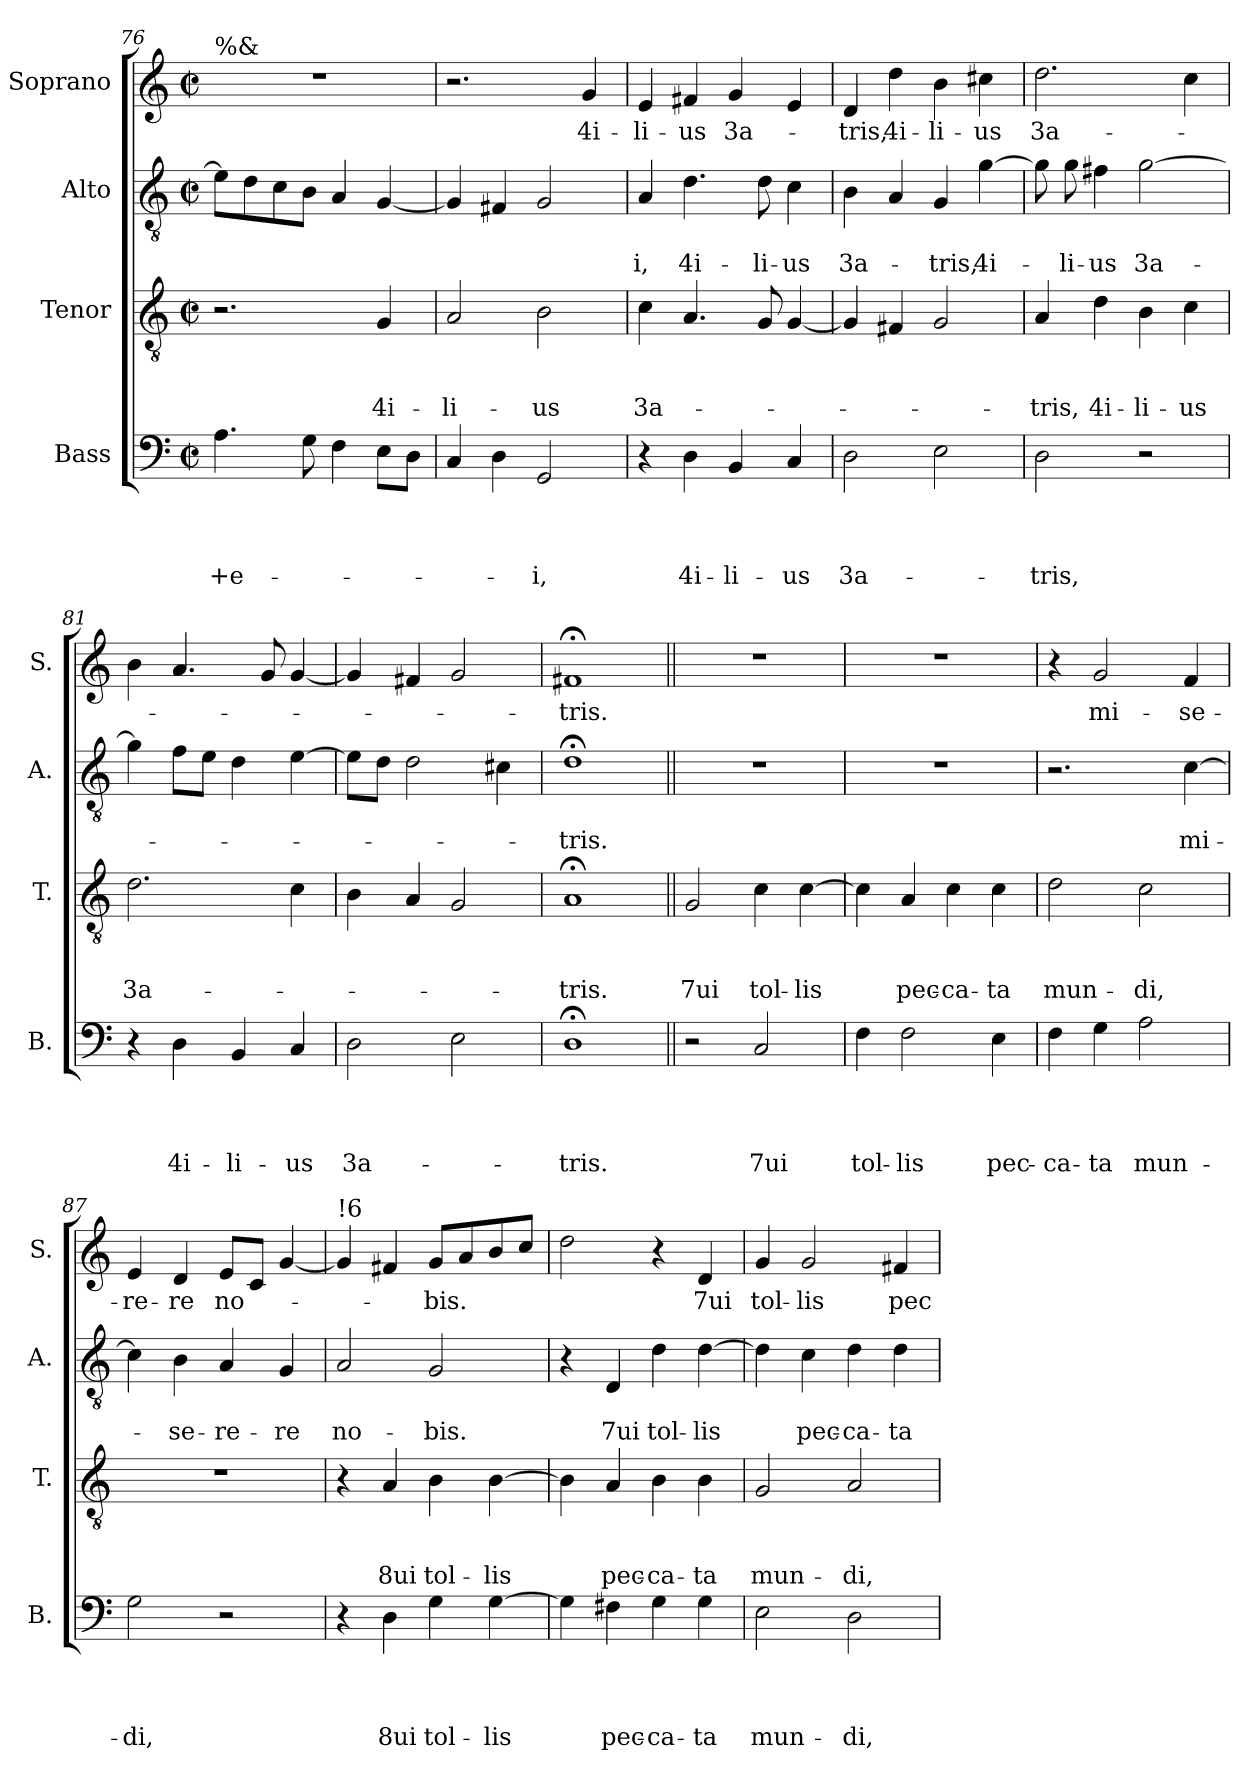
**kern	**text	**text	**text	**text	**kern	**text	**text	**text	**kern	**text	**text	**kern	**text
*part4	*part4	*part4	*part4	*part4	*part3	*part3	*part3	*part3	*part2	*part2	*part2	*part1	*part1
*staff4	*staff4	*staff4	*staff4	*staff4	*staff3	*staff3	*staff3	*staff3	*staff2	*staff2	*staff2	*staff1	*staff1
*I"Bass	*	*	*	*	*I"Tenor	*	*	*	*I"Alto	*	*	*I"Soprano	*
*I'B.	*	*	*	*	*I'T.	*	*	*	*I'A.	*	*	*I'S.	*
!!LO:LB:g=z
*clefF4	*	*	*	*	*clefGv2	*	*	*	*clefGv2	*	*	*clefG2	*
*k[]	*	*	*	*	*k[]	*	*	*	*k[]	*	*	*k[]	*
*C:	*	*	*	*	*C:	*	*	*	*C:	*	*	*C:	*
*M2/2	*	*	*	*	*M2/2	*	*	*	*M2/2	*	*	*M2/2	*
*met(c|)	*	*	*	*	*met(c|)	*	*	*	*met(c|)	*	*	*met(c|)	*
=76	=76	=76	=76	=76	=76	=76	=76	=76	=76	=76	=76	=76	=76
!	!	!	!	!	!	!	!	!	!	!	!	!LO:TX:a:t=%&	!
!	!	!	!	!LO:LY:b	!	!	!	!	!	!	!	!	!
4.A\	.	.	.	+e-	2.r	.	.	.	8e\L]	.	.	1r	.
.	.	.	.	.	.	.	.	.	8d\	.	.	.	.
.	.	.	.	.	.	.	.	.	8c\	.	.	.	.
8G\	.	.	.	.	.	.	.	.	8B\J	.	.	.	.
4F\	.	.	.	.	.	.	.	.	4A/	.	.	.	.
!	!	!	!	!	!	!	!	!LO:LY:b	!	!	!	!	!
8E\L	.	.	.	.	4G/	.	.	4i-	[<4G/	.	.	.	.
8D\J	.	.	.	.	.	.	.	.	.	.	.	.	.
=77	=77	=77	=77	=77	=77	=77	=77	=77	=77	=77	=77	=77	=77
!	!	!	!	!	!	!	!	!LO:LY:b	!	!	!	!	!
4C/	.	.	.	.	2A/	.	.	-li-	4G/]	.	.	2.r	.
4D\	.	.	.	.	.	.	.	.	4F#X/	.	.	.	.
!	!	!	!	!LO:LY:b	!	!	!	!LO:LY:b	!	!	!	!	!
2GG/	.	.	.	-i,	2B\	.	.	-us	2G/	.	.	.	.
!	!	!	!	!	!	!	!	!	!	!	!	!	!LO:LY:b
.	.	.	.	.	.	.	.	.	.	.	.	4g/	4i-
=78	=78	=78	=78	=78	=78	=78	=78	=78	=78	=78	=78	=78	=78
!	!	!	!	!	!	!	!	!LO:LY:b	!	!	!LO:LY:b	!	!LO:LY:b
4r	.	.	.	.	4c\	.	.	3a-	4A/	.	-i,	4e/	-li-
!	!	!	!	!LO:LY:b	!	!	!	!	!	!	!LO:LY:b	!	!LO:LY:b
4D\	.	.	.	4i-	4.A/	.	.	.	4.d\	.	4i-	4f#X/	-us
!	!	!	!	!LO:LY:b	!	!	!	!	!	!	!	!	!LO:LY:b
4BB/	.	.	.	-li-	.	.	.	.	.	.	.	4g/	3a-
!	!	!	!	!	!	!	!	!	!	!	!LO:LY:b	!	!
.	.	.	.	.	8G/	.	.	.	8d\	.	-li-	.	.
!	!	!	!	!LO:LY:b	!	!	!	!	!	!	!LO:LY:b	!	!
4C/	.	.	.	-us	[<4G/	.	.	.	4c\	.	-us	4e/	.
=79	=79	=79	=79	=79	=79	=79	=79	=79	=79	=79	=79	=79	=79
!	!	!	!	!LO:LY:b	!	!	!	!	!	!	!LO:LY:b	!	!LO:LY:b
2D\	.	.	.	3a-	4G/]	.	.	.	4B\	.	3a-	4d/	-tris,
!	!	!	!	!	!	!	!	!	!	!	!	!	!LO:LY:b
.	.	.	.	.	4F#X/	.	.	.	4A/	.	.	4dd\	4i-
!	!	!	!	!	!	!	!	!	!	!	!LO:LY:b	!	!LO:LY:b
2E\	.	.	.	.	2G/	.	.	.	4G/	.	-tris,	4b\	-li-
!	!	!	!	!	!	!	!	!	!	!	!LO:LY:b	!	!LO:LY:b
.	.	.	.	.	.	.	.	.	[>4g\	.	4i-	4cc#X\	-us
=80	=80	=80	=80	=80	=80	=80	=80	=80	=80	=80	=80	=80	=80
!	!	!	!	!LO:LY:b	!	!	!	!LO:LY:b	!	!	!	!	!LO:LY:b
2D\	.	.	.	-tris,	4A/	.	.	-tris,	8g\]	.	.	2.dd\	3a-
!	!	!	!	!	!	!	!	!	!	!	!LO:LY:b	!	!
.	.	.	.	.	.	.	.	.	8g\	.	-li-	.	.
!	!	!	!	!	!	!	!	!LO:LY:b	!	!	!LO:LY:b	!	!
.	.	.	.	.	4d\	.	.	4i-	4f#X\	.	-us	.	.
!	!	!	!	!	!	!	!	!LO:LY:b	!	!	!LO:LY:b	!	!
2r	.	.	.	.	4B\	.	.	-li-	[>2g\	.	3a-	.	.
!	!	!	!	!	!	!	!	!LO:LY:b	!	!	!	!	!
.	.	.	.	.	4c\	.	.	-us	.	.	.	4cc\	.
!!LO:PB:g=z
=81	=81	=81	=81	=81	=81	=81	=81	=81	=81	=81	=81	=81	=81
!	!	!	!	!	!	!	!	!LO:LY:b	!	!	!	!	!
4r	.	.	.	.	2.d\	.	.	3a-	4g\]	.	.	4b\	.
!	!	!	!	!LO:LY:b	!	!	!	!	!	!	!	!	!
4D\	.	.	.	4i-	.	.	.	.	8f\L	.	.	4.a/	.
.	.	.	.	.	.	.	.	.	8e\J	.	.	.	.
!	!	!	!	!LO:LY:b	!	!	!	!	!	!	!	!	!
4BB/	.	.	.	-li-	.	.	.	.	4d\	.	.	.	.
.	.	.	.	.	.	.	.	.	.	.	.	8g/	.
!	!	!	!	!LO:LY:b	!	!	!	!	!	!	!	!	!
4C/	.	.	.	-us	4c\	.	.	.	[>4e\	.	.	[<4g/	.
=82	=82	=82	=82	=82	=82	=82	=82	=82	=82	=82	=82	=82	=82
!	!	!	!	!LO:LY:b	!	!	!	!	!	!	!	!	!
2D\	.	.	.	3a-	4B\	.	.	.	8e\L]	.	.	4g/]	.
.	.	.	.	.	.	.	.	.	8d\J	.	.	.	.
.	.	.	.	.	4A/	.	.	.	2d\	.	.	4f#X/	.
2E\	.	.	.	.	2G/	.	.	.	.	.	.	2g/	.
.	.	.	.	.	.	.	.	.	4c#X\	.	.	.	.
=83	=83	=83	=83	=83	=83	=83	=83	=83	=83	=83	=83	=83	=83
!	!	!	!	!LO:LY:b	!	!	!	!LO:LY:b	!	!	!LO:LY:b	!	!LO:LY:b
1D;<	.	.	.	-tris.	1A;	.	.	-tris.	1d;<	.	-tris.	1f#X;	-tris.
=84||	=84||	=84||	=84||	=84||	=84||	=84||	=84||	=84||	=84||	=84||	=84||	=84||	=84||
!	!	!	!	!	!	!	!	!LO:LY:b	!	!	!	!	!
2r	.	.	.	.	2G/	.	.	7ui	1r	.	.	1r	.
!	!	!	!	!LO:LY:b	!	!	!	!LO:LY:b	!	!	!	!	!
2C/	.	.	.	7ui	4c\	.	.	tol-	.	.	.	.	.
!	!	!	!	!	!	!	!	!LO:LY:b	!	!	!	!	!
.	.	.	.	.	[>4c\	.	.	-lis	.	.	.	.	.
=85	=85	=85	=85	=85	=85	=85	=85	=85	=85	=85	=85	=85	=85
!	!	!	!	!LO:LY:b	!	!	!	!	!	!	!	!	!
4F\	.	.	.	tol-	4c\]	.	.	.	1r	.	.	1r	.
!	!	!	!	!LO:LY:b	!	!	!	!LO:LY:b	!	!	!	!	!
2F\	.	.	.	-lis	4A/	.	.	pec-	.	.	.	.	.
!	!	!	!	!	!	!	!	!LO:LY:b	!	!	!	!	!
.	.	.	.	.	4c\	.	.	-ca-	.	.	.	.	.
!	!	!	!	!LO:LY:b	!	!	!	!LO:LY:b	!	!	!	!	!
4E\	.	.	.	pec-	4c\	.	.	-ta	.	.	.	.	.
=86	=86	=86	=86	=86	=86	=86	=86	=86	=86	=86	=86	=86	=86
!	!	!	!	!LO:LY:b	!	!	!	!LO:LY:b	!	!	!	!	!
4F\	.	.	.	-ca-	2d\	.	.	mun-	2.r	.	.	4r	.
!	!	!	!	!LO:LY:b	!	!	!	!	!	!	!	!	!LO:LY:b
4G\	.	.	.	-ta	.	.	.	.	.	.	.	2g/	mi-
!	!	!	!	!LO:LY:b	!	!	!	!LO:LY:b	!	!	!	!	!
2A\	.	.	.	mun-	2c\	.	.	-di,	.	.	.	.	.
!	!	!	!	!	!	!	!	!	!	!	!LO:LY:b	!	!LO:LY:b
.	.	.	.	.	.	.	.	.	[>4c\	.	mi-	4f/	-se-
=87	=87	=87	=87	=87	=87	=87	=87	=87	=87	=87	=87	=87	=87
!	!	!	!	!LO:LY:b	!	!	!	!	!	!	!	!	!LO:LY:b
2G\	.	.	.	-di,	1r	.	.	.	4c\]	.	.	4e/	-re-
!	!	!	!	!	!	!	!	!	!	!	!LO:LY:b	!	!LO:LY:b
.	.	.	.	.	.	.	.	.	4B\	.	-se-	4d/	-re
!	!	!	!	!	!	!	!	!	!	!	!LO:LY:b	!	!LO:LY:b
2r	.	.	.	.	.	.	.	.	4A/	.	-re-	8e/L	no-
.	.	.	.	.	.	.	.	.	.	.	.	8c/J	.
!	!	!	!	!	!	!	!	!	!	!	!LO:LY:b	!	!
.	.	.	.	.	.	.	.	.	4G/	.	-re	[<4g/	.
!!LO:LB:g=z
=88	=88	=88	=88	=88	=88	=88	=88	=88	=88	=88	=88	=88	=88
!	!	!	!	!	!	!	!	!	!	!	!	!LO:TX:a:t=!6	!
!	!	!	!	!	!	!	!	!	!	!	!LO:LY:b	!	!
4r	.	.	.	.	4r	.	.	.	2A/	.	no-	4g/]	.
!	!	!	!	!LO:LY:b	!	!	!	!LO:LY:b	!	!	!	!	!
4D\	.	.	.	8ui	4A/	.	.	8ui	.	.	.	4f#X/	.
!	!	!	!	!LO:LY:b	!	!	!	!LO:LY:b	!	!	!LO:LY:b	!	!LO:LY:b
4G\	.	.	.	tol-	4B\	.	.	tol-	2G/	.	-bis.	8g/L	-bis.
.	.	.	.	.	.	.	.	.	.	.	.	8a/	.
!	!	!	!	!LO:LY:b	!	!	!	!LO:LY:b	!	!	!	!	!
[>4G\	.	.	.	-lis	[>4B\	.	.	-lis	.	.	.	8b/	.
.	.	.	.	.	.	.	.	.	.	.	.	8cc/J	.
=89	=89	=89	=89	=89	=89	=89	=89	=89	=89	=89	=89	=89	=89
4G\]	.	.	.	.	4B\]	.	.	.	4r	.	.	2dd\	.
!	!	!	!	!LO:LY:b	!	!	!	!LO:LY:b	!	!	!LO:LY:b	!	!
4F#X\	.	.	.	pec-	4A/	.	.	pec-	4D/	.	7ui	.	.
!	!	!	!	!LO:LY:b	!	!	!	!LO:LY:b	!	!	!LO:LY:b	!	!
4G\	.	.	.	-ca-	4B\	.	.	-ca-	4d\	.	tol-	4r	.
!	!	!	!	!LO:LY:b	!	!	!	!LO:LY:b	!	!	!LO:LY:b	!	!LO:LY:b
4G\	.	.	.	-ta	4B\	.	.	-ta	[>4d\	.	-lis	4d/	7ui
=90	=90	=90	=90	=90	=90	=90	=90	=90	=90	=90	=90	=90	=90
!	!	!	!	!LO:LY:b	!	!	!	!LO:LY:b	!	!	!	!	!LO:LY:b
2E\	.	.	.	mun-	2G/	.	.	mun-	4d\]	.	.	4g/	tol-
!	!	!	!	!	!	!	!	!	!	!	!LO:LY:b	!	!LO:LY:b
.	.	.	.	.	.	.	.	.	4c\	.	pec-	2g/	-lis
!	!	!	!	!LO:LY:b	!	!	!	!LO:LY:b	!	!	!LO:LY:b	!	!
2D\	.	.	.	-di,	2A/	.	.	-di,	4d\	.	-ca-	.	.
!	!	!	!	!	!	!	!	!	!	!	!LO:LY:b	!	!LO:LY:b
.	.	.	.	.	.	.	.	.	4d\	.	-ta	4f#X/	pec-
=	=	=	=	=	=	=	=	=	=	=	=	=	=
*-	*-	*-	*-	*-	*-	*-	*-	*-	*-	*-	*-	*-	*-
